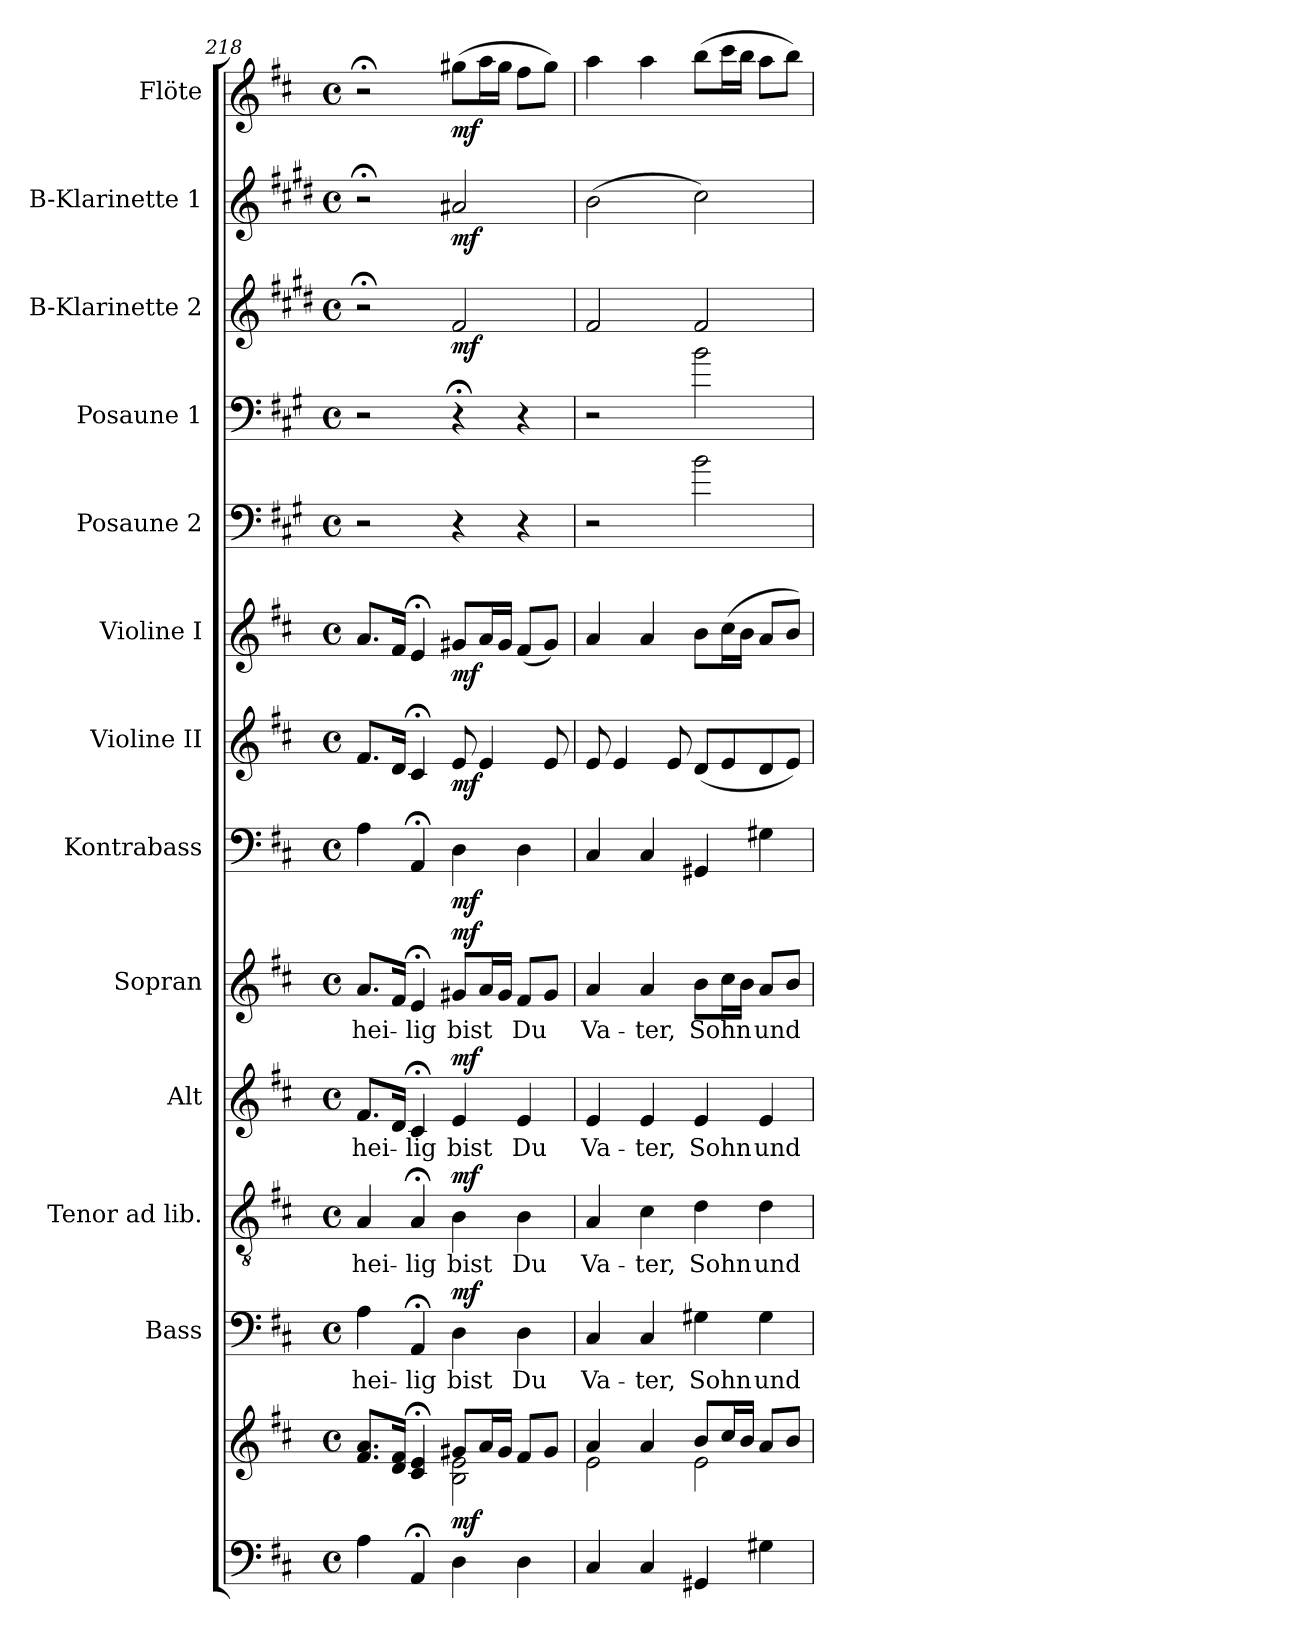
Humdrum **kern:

**kern	**kern	**dynam	**kern	**text	**dynam	**kern	**text	**dynam	**kern	**text	**dynam	**kern	**text	**dynam	**kern	**dynam	**kern	**dynam	**kern	**dynam	**kern	**kern	**kern	**dynam	**kern	**dynam	**kern	**dynam
*part13	*part13	*part13	*part12	*part12	*part12	*part11	*part11	*part11	*part10	*part10	*part10	*part9	*part9	*part9	*part8	*part8	*part7	*part7	*part6	*part6	*part5	*part4	*part3	*part3	*part2	*part2	*part1	*part1
*staff14	*staff13	*staff13/14	*staff12	*staff12	*staff12	*staff11	*staff11	*staff11	*staff10	*staff10	*staff10	*staff9	*staff9	*staff9	*staff8	*staff8	*staff7	*staff7	*staff6	*staff6	*staff5	*staff4	*staff3	*staff3	*staff2	*staff2	*staff1	*staff1
*	*	*	*I"Bass	*	*	*I"Tenor ad lib.	*	*	*I"Alt	*	*	*I"Sopran	*	*	*I"Kontrabass	*	*I"Violine II	*	*I"Violine I	*	*I"Posaune 2	*I"Posaune 1	*I"B-Klarinette 2	*	*I"B-Klarinette 1	*	*I"Flöte	*
*	*	*	*I'B.	*	*	*I'T.	*	*	*I'A.	*	*	*I'S.	*	*	*I'Kb.	*	*I'Vl. II	*	*I'Vl. I	*	*I'Pos 2	*I'Pos. 1	*I'B Kl. 2	*	*I'B Kl. 1	*	*I'Fl.	*
*clefF4	*clefG2	*	*clefF4	*	*	*clefGv2	*	*	*clefG2	*	*	*clefG2	*	*	*clefF4	*	*clefG2	*	*clefG2	*	*clefF4	*clefF4	*clefG2	*	*clefG2	*	*clefG2	*
*	*	*	*	*	*	*	*	*	*	*	*	*	*	*	*ITrd7c12	*	*	*	*	*	*ITrd4c7	*ITrd4c7	*ITrd1c2	*	*ITrd1c2	*	*	*
*k[f#c#]	*k[f#c#]	*	*k[f#c#]	*	*	*k[f#c#]	*	*	*k[f#c#]	*	*	*k[f#c#]	*	*	*k[f#c#]	*	*k[f#c#]	*	*k[f#c#]	*	*k[f#c#]	*k[f#c#]	*k[f#c#]	*	*k[f#c#]	*	*k[f#c#]	*
*D:	*D:	*	*D:	*	*	*D:	*	*	*D:	*	*	*D:	*	*	*D:	*	*D:	*	*D:	*	*D:	*D:	*D:	*	*D:	*	*D:	*
*M4/4	*M4/4	*	*M4/4	*	*	*M4/4	*	*	*M4/4	*	*	*M4/4	*	*	*M4/4	*	*M4/4	*	*M4/4	*	*M4/4	*M4/4	*M4/4	*	*M4/4	*	*M4/4	*
*met(c)	*met(c)	*	*met(c)	*	*	*met(c)	*	*	*met(c)	*	*	*met(c)	*	*	*met(c)	*	*met(c)	*	*met(c)	*	*met(c)	*met(c)	*met(c)	*	*met(c)	*	*met(c)	*
=218	=218	=218	=218	=218	=218	=218	=218	=218	=218	=218	=218	=218	=218	=218	=218	=218	=218	=218	=218	=218	=218	=218	=218	=218	=218	=218	=218	=218
*	*^	*	*	*	*	*	*	*	*	*	*	*	*	*	*	*	*	*	*	*	*	*	*	*	*	*	*	*
!	!	!	!	!	!LO:LY:b	!	!	!LO:LY:b	!	!	!LO:LY:b	!	!	!LO:LY:b	!	!	!	!	!	!	!	!	!	!	!	!	!	!	!
4A\	8.f#/ 8.a/L	2ryy	.	4A\	hei-	.	4A/	hei-	.	8.f#/L	hei-	.	8.a/L	hei-	.	4AA\	.	8.f#/L	.	8.a/L	.	2r	2r	2r;<	.	2r;<	.	2r;<	.
.	16d/ 16f#/Jk	.	.	.	.	.	.	.	.	16d/Jk	.	.	16f#/Jk	.	.	.	.	16d/Jk	.	16f#/Jk	.	.	.	.	.	.	.	.	.
!	!	!	!	!	!LO:LY:b	!	!	!LO:LY:b	!	!	!LO:LY:b	!	!	!LO:LY:b	!	!	!	!	!	!	!	!	!	!	!	!	!	!	!
4AA;</	4c#/;< 4e/;<	.	.	4AA;</	-lig	.	4A;</	-lig	.	4c#;</	-lig	.	4e;</	-lig	.	4AAA;</	.	4c#;</	.	4e;</	.	.	.	.	.	.	.	.	.
!	!	!	!LO:DY:b	!	!LO:LY:b	!LO:DY:a	!	!LO:LY:b	!LO:DY:a	!	!LO:LY:b	!LO:DY:a	!	!LO:LY:b	!LO:DY:a	!	!LO:DY:b	!	!LO:DY:b	!	!LO:DY:b	!	!	!	!LO:DY:b	!	!LO:DY:b	!	!LO:DY:b
4D\	8g#X/L	2B\ 2e\	mf	4D\	bist	mf	4B\	bist	mf	4e/	bist	mf	8g#X/L	bist	mf	4DD\	mf	8e/	mf	8g#X/L	mf	4r	4r;<	2e/	mf	2g#X/	mf	(>8gg#X\L	mf
.	16a/L	.	.	.	.	.	.	.	.	.	.	.	16a/L	.	.	.	.	4e/	.	16a/L	.	.	.	.	.	.	.	16aa\L	.
.	16g#/JJ	.	.	.	.	.	.	.	.	.	.	.	16g#/JJ	.	.	.	.	.	.	16g#/JJ	.	.	.	.	.	.	.	16gg#\JJ	.
!	!	!	!	!	!LO:LY:b	!	!	!LO:LY:b	!	!	!LO:LY:b	!	!	!LO:LY:b	!	!	!	!	!	!	!	!	!	!	!	!	!	!	!
4D\	8f#/L	.	.	4D\	Du	.	4B\	Du	.	4e/	Du	.	8f#/L	Du	.	4DD\	.	.	.	(<8f#/L	.	4r	4r	.	.	.	.	8ff#\L	.
.	8g#/J	.	.	.	.	.	.	.	.	.	.	.	8g#/J	.	.	.	.	8e/	.	8g#/J)	.	.	.	.	.	.	.	8gg#\J)	.
=219	=219	=219	=219	=219	=219	=219	=219	=219	=219	=219	=219	=219	=219	=219	=219	=219	=219	=219	=219	=219	=219	=219	=219	=219	=219	=219	=219	=219	=219
!	!	!	!	!	!LO:LY:b	!	!	!LO:LY:b	!	!	!LO:LY:b	!	!	!LO:LY:b	!	!	!	!	!	!	!	!	!	!	!	!	!	!	!
4C#/	4a/	2e\	.	4C#/	Va-	.	4A/	Va-	.	4e/	Va-	.	4a/	Va-	.	4CC#/	.	8e/	.	4a/	.	2r	2r	2e/	.	(>2a\	.	4aa\	.
.	.	.	.	.	.	.	.	.	.	.	.	.	.	.	.	.	.	4e/	.	.	.	.	.	.	.	.	.	.	.
!	!	!	!	!	!LO:LY:b	!	!	!LO:LY:b	!	!	!LO:LY:b	!	!	!LO:LY:b	!	!	!	!	!	!	!	!	!	!	!	!	!	!	!
4C#/	4a/	.	.	4C#/	-ter,	.	4c#\	-ter,	.	4e/	-ter,	.	4a/	-ter,	.	4CC#/	.	.	.	4a/	.	.	.	.	.	.	.	4aa\	.
.	.	.	.	.	.	.	.	.	.	.	.	.	.	.	.	.	.	8e/	.	.	.	.	.	.	.	.	.	.	.
!	!	!	!	!	!LO:LY:b	!	!	!LO:LY:b	!	!	!LO:LY:b	!	!	!LO:LY:b	!	!	!	!	!	!	!	!	!	!	!	!	!	!	!
4GG#X/	8b/L	2e\	.	4G#X\	Sohn	.	4d\	Sohn	.	4e/	Sohn	.	8b\L	Sohn	.	4GGG#X/	.	(<8d/L	.	8b\L	.	2e\	2e\	2e/	.	2b\)	.	(>8bb\L	.
.	16cc#/L	.	.	.	.	.	.	.	.	.	.	.	16cc#\L	.	.	.	.	8e/	.	(>16cc#\L	.	.	.	.	.	.	.	16ccc#\L	.
.	16b/JJ	.	.	.	.	.	.	.	.	.	.	.	16b\JJ	.	.	.	.	.	.	16b\JJ	.	.	.	.	.	.	.	16bb\JJ	.
!	!	!	!	!	!LO:LY:b	!	!	!LO:LY:b	!	!	!LO:LY:b	!	!	!LO:LY:b	!	!	!	!	!	!	!	!	!	!	!	!	!	!	!
4G#X\	8a/L	.	.	4G#\	und	.	4d\	und	.	4e/	und	.	8a/L	und	.	4GG#X\	.	8d/	.	8a/L	.	.	.	.	.	.	.	8aa\L	.
.	8b/J	.	.	.	.	.	.	.	.	.	.	.	8b/J	.	.	.	.	8e/J)	.	8b/J)	.	.	.	.	.	.	.	8bb\J)	.
*	*v	*v	*	*	*	*	*	*	*	*	*	*	*	*	*	*	*	*	*	*	*	*	*	*	*	*	*	*	*
=	=	=	=	=	=	=	=	=	=	=	=	=	=	=	=	=	=	=	=	=	=	=	=	=	=	=	=	=
*-	*-	*-	*-	*-	*-	*-	*-	*-	*-	*-	*-	*-	*-	*-	*-	*-	*-	*-	*-	*-	*-	*-	*-	*-	*-	*-	*-	*-
